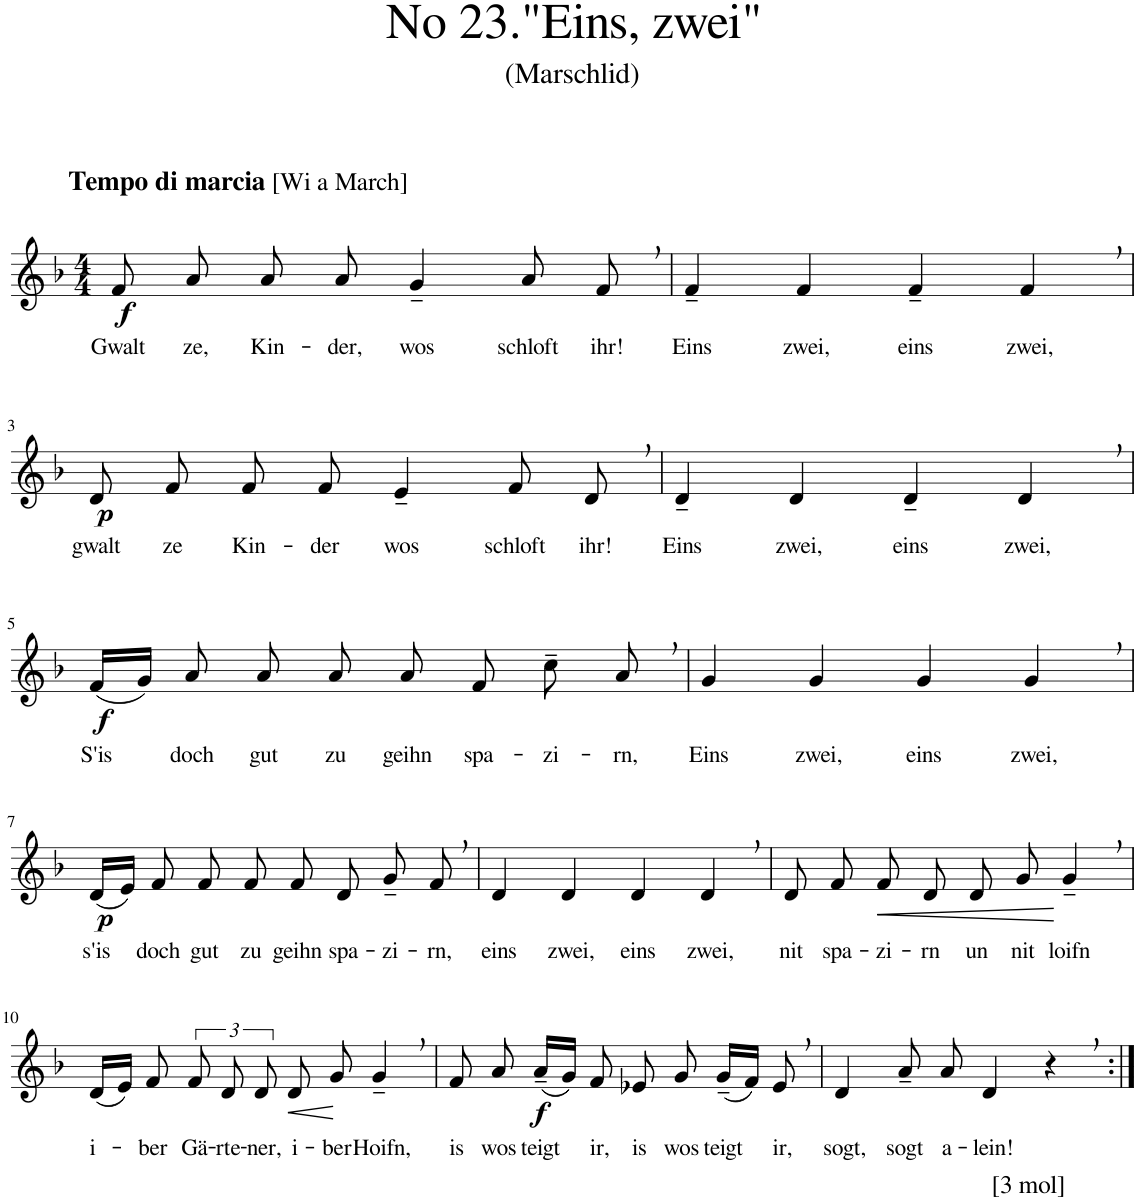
**kern	**text	**dynam
*part1	*part1	*part1
*staff1	*staff1	*staff1
*I"Klavier	*	*
*I'Klav.	*	*
*clefG2	*	*
*k[b-]	*	*
*M4/4	*	*
=1	=1	=1
!LO:TX:a:B:t=Tempo di marcia	!	!
!LO:TX:a:t=[Wi a March]	!	!
!	!LO:LY:b	!LO:DY:b
8f/	Gwalt	f
!	!LO:LY:b	!
8a/	ze,	.
!	!LO:LY:b	!
8a/	Kin-	.
!	!LO:LY:b	!
8a/	-der,	.
!	!LO:LY:b	!
4g~/	wos	.
!	!LO:LY:b	!
8a/	schloft	.
!	!LO:LY:b	!
8f,/	ihr!	.
=2	=2	=2
!	!LO:LY:b	!
4f~/	Eins	.
!	!LO:LY:b	!
4f/	zwei,	.
!	!LO:LY:b	!
4f~/	eins	.
!	!LO:LY:b	!
4f,/	zwei,	.
!!LO:LB:g=z
=3	=3	=3
!	!LO:LY:b	!LO:DY:b
8d/	gwalt	p
!	!LO:LY:b	!
8f/	ze	.
!	!LO:LY:b	!
8f/	Kin-	.
!	!LO:LY:b	!
8f/	-der	.
!	!LO:LY:b	!
4e~/	wos	.
!	!LO:LY:b	!
8f/	schloft	.
!	!LO:LY:b	!
8d,/	ihr!	.
=4	=4	=4
!	!LO:LY:b	!
4d~/	Eins	.
!	!LO:LY:b	!
4d/	zwei,	.
!	!LO:LY:b	!
4d~/	eins	.
!	!LO:LY:b	!
4d,/	zwei,	.
!!LO:LB:g=z
=5	=5	=5
!	!LO:LY:b	!LO:DY:b
(16f/LL	S'is	f
16g/JJ)	.	.
!	!LO:LY:b	!
8a/	doch	.
!	!LO:LY:b	!
8a/	gut	.
!	!LO:LY:b	!
8a/	zu	.
!	!LO:LY:b	!
8a/	geihn	.
!	!LO:LY:b	!
8f/	spa-	.
!	!LO:LY:b	!
8cc~\	-zi-	.
!	!LO:LY:b	!
8a,/	-rn,	.
=6	=6	=6
!	!LO:LY:b	!
4g/	Eins	.
!	!LO:LY:b	!
4g/	zwei,	.
!	!LO:LY:b	!
4g/	eins	.
!	!LO:LY:b	!
4g,/	zwei,	.
!!LO:LB:g=z
=7	=7	=7
!	!LO:LY:b	!LO:DY:b
(16d/LL	s'is	p
16e/JJ)	.	.
!	!LO:LY:b	!
8f/	doch	.
!	!LO:LY:b	!
8f/	gut	.
!	!LO:LY:b	!
8f/	zu	.
!	!LO:LY:b	!
8f/	geihn	.
!	!LO:LY:b	!
8d/	spa-	.
!	!LO:LY:b	!
8g~/	-zi-	.
!	!LO:LY:b	!
8f,/	-rn,	.
=8	=8	=8
!	!LO:LY:b	!
4d/	eins	.
!	!LO:LY:b	!
4d/	zwei,	.
!	!LO:LY:b	!
4d/	eins	.
!	!LO:LY:b	!
4d,/	zwei,	.
=9	=9	=9
!	!LO:LY:b	!
8d/	nit	.
!	!LO:LY:b	!
8f/	spa-	.
!	!LO:LY:b	!LO:HP:b
8f/	-zi-	<
!	!LO:LY:b	!
8d/	-rn	.
!	!LO:LY:b	!
8d/	un	.
!	!LO:LY:b	!
8g/	nit	.
!	!LO:LY:b	!
4g~,/	loifn	.
.	.	[
!!LO:LB:g=z
=10	=10	=10
!	!LO:LY:b	!
(16d/LL	i-	.
16e/JJ)	.	.
!	!LO:LY:b	!
8f/	-ber	.
!	!LO:LY:b	!
12f/	Gä-	.
!	!LO:LY:b	!
12d/	-rte-	.
!	!LO:LY:b	!
12d/	-ner,	.
!	!LO:LY:b	!LO:HP:b
8d/	i-	<
!	!LO:LY:b	!
8g/	-ber	.
!	!LO:LY:b	!
4g~,/	Hoifn,	.
.	.	[
=11	=11	=11
!	!LO:LY:b	!
8f/	is	.
!	!LO:LY:b	!
8a/	wos	.
!	!LO:LY:b	!LO:DY:b
(16a~/LL	teigt	f
16g/JJ)	.	.
!	!LO:LY:b	!
8f/	ir,	.
!	!LO:LY:b	!
8e-X/	is	.
!	!LO:LY:b	!
8g/	wos	.
!	!LO:LY:b	!
(16g~/LL	teigt	.
16f/JJ)	.	.
!	!LO:LY:b	!
8e-,/	ir,	.
=12	=12	=12
!	!LO:LY:b	!
4d/	sogt,	.
!	!LO:LY:b	!
8a~/	sogt	.
!	!LO:LY:b	!
8a/	a-	.
!LO:TX:b:t=[3 mol]	!	!
!	!LO:LY:b	!
4d/	-lein!	.
4r	.	.
=:|!	=:|!	=:|!
*-	*-	*-
